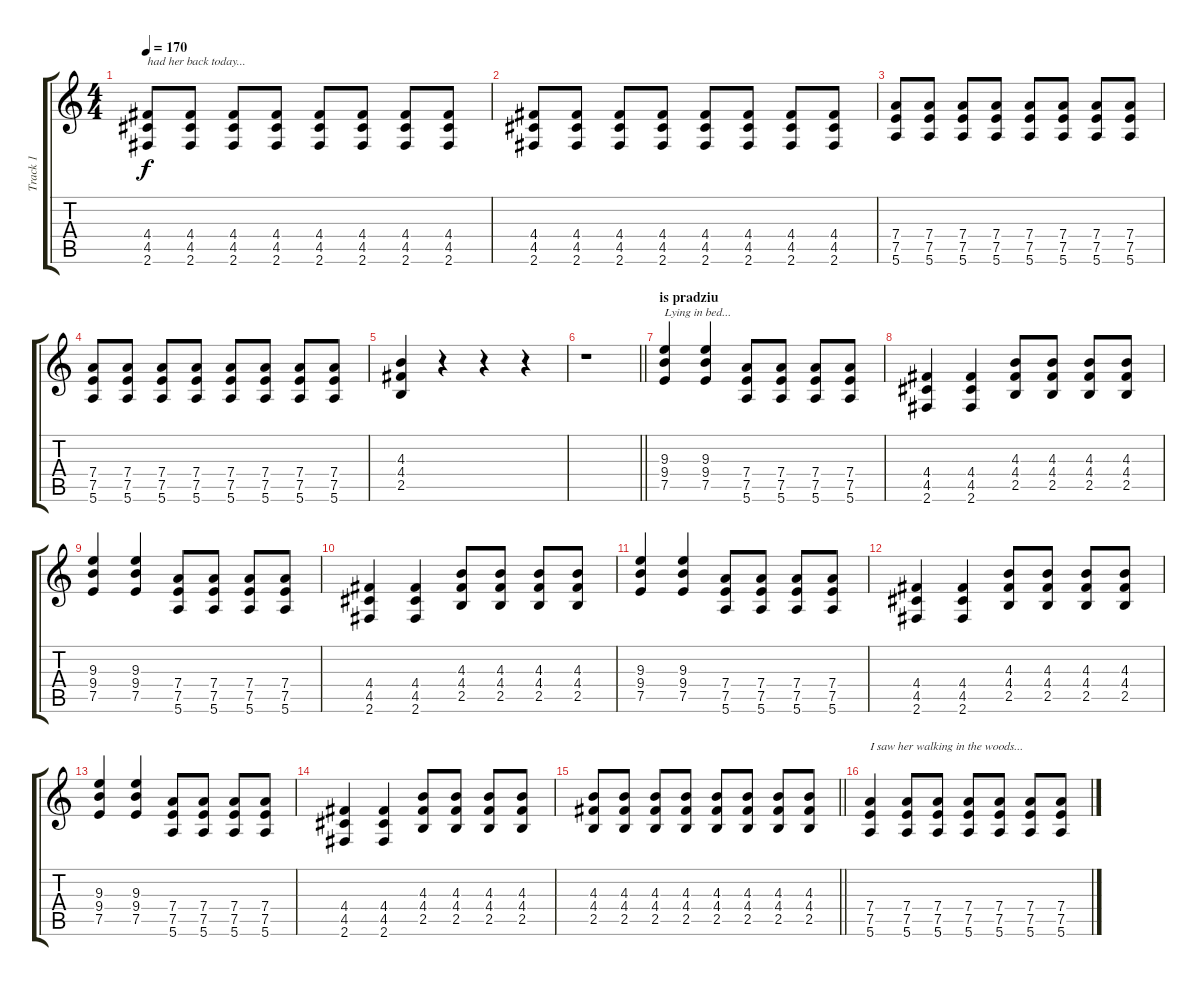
\track ("Track 1" "Track 1") {mute instrument acousticguitarsteel}
\staff {score tabs}
\tuning (E4 B3 G3 D3 A2 E2) {hide}
\ts (4 4)
\tempo 170
\clef g2
\ks c
(4.4 4.5 2.6).8{txt "had her back today..." dy f} (4.4 4.5 2.6).8 (4.4 4.5 2.6).8 (4.4 4.5 2.6).8 (4.4 4.5 2.6).8 (4.4 4.5 2.6).8 (4.4 4.5 2.6).8 (4.4 4.5 2.6).8 |
(4.4 4.5 2.6).8 (4.4 4.5 2.6).8 (4.4 4.5 2.6).8 (4.4 4.5 2.6).8 (4.4 4.5 2.6).8 (4.4 4.5 2.6).8 (4.4 4.5 2.6).8 (4.4 4.5 2.6).8 |
(7.4 7.5 5.6).8 (7.4 7.5 5.6).8 (7.4 7.5 5.6).8 (7.4 7.5 5.6).8 (7.4 7.5 5.6).8 (7.4 7.5 5.6).8 (7.4 7.5 5.6).8 (7.4 7.5 5.6).8 |
(7.4 7.5 5.6).8 (7.4 7.5 5.6).8 (7.4 7.5 5.6).8 (7.4 7.5 5.6).8 (7.4 7.5 5.6).8 (7.4 7.5 5.6).8 (7.4 7.5 5.6).8 (7.4 7.5 5.6).8 |
(4.3 4.4 2.5).4 r.4 r.4 r.4 |
\barLineRight lightlight
r.1 |
\section ("" "is pradziu")
(9.3 9.4 7.5).4{txt "Lying in bed..."} (9.3 9.4 7.5).4 (7.4 7.5 5.6).8 (7.4 7.5 5.6).8 (7.4 7.5 5.6).8 (7.4 7.5 5.6).8 |
(4.4 4.5 2.6).4 (4.4 4.5 2.6).4 (4.3 4.4 2.5).8 (4.3 4.4 2.5).8 (4.3 4.4 2.5).8 (4.3 4.4 2.5).8 |
(9.3 9.4 7.5).4 (9.3 9.4 7.5).4 (7.4 7.5 5.6).8 (7.4 7.5 5.6).8 (7.4 7.5 5.6).8 (7.4 7.5 5.6).8 |
(4.4 4.5 2.6).4 (4.4 4.5 2.6).4 (4.3 4.4 2.5).8 (4.3 4.4 2.5).8 (4.3 4.4 2.5).8 (4.3 4.4 2.5).8 |
(9.3 9.4 7.5).4 (9.3 9.4 7.5).4 (7.4 7.5 5.6).8 (7.4 7.5 5.6).8 (7.4 7.5 5.6).8 (7.4 7.5 5.6).8 |
(4.4 4.5 2.6).4 (4.4 4.5 2.6).4 (4.3 4.4 2.5).8 (4.3 4.4 2.5).8 (4.3 4.4 2.5).8 (4.3 4.4 2.5).8 |
(9.3 9.4 7.5).4 (9.3 9.4 7.5).4 (7.4 7.5 5.6).8 (7.4 7.5 5.6).8 (7.4 7.5 5.6).8 (7.4 7.5 5.6).8 |
(4.4 4.5 2.6).4 (4.4 4.5 2.6).4 (4.3 4.4 2.5).8 (4.3 4.4 2.5).8 (4.3 4.4 2.5).8 (4.3 4.4 2.5).8 |
\barLineRight lightlight
(4.3 4.4 2.5).8 (4.3 4.4 2.5).8 (4.3 4.4 2.5).8 (4.3 4.4 2.5).8 (4.3 4.4 2.5).8 (4.3 4.4 2.5).8 (4.3 4.4 2.5).8 (4.3 4.4 2.5).8 |
(7.4 7.5 5.6).4{txt "I saw her walking in the woods..."} (7.4 7.5 5.6).8 (7.4 7.5 5.6).8 (7.4 7.5 5.6).8 (7.4 7.5 5.6).8 (7.4 7.5 5.6).8 (7.4 7.5 5.6).8
